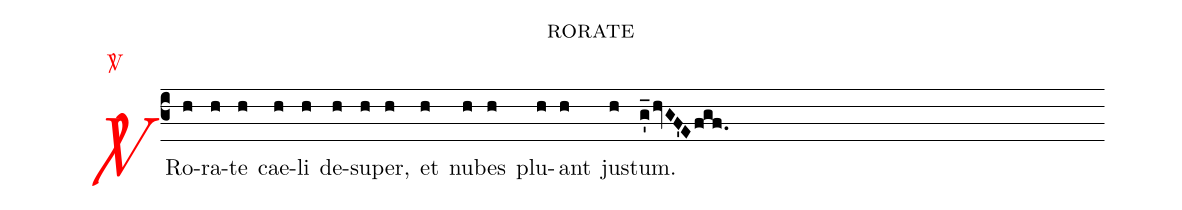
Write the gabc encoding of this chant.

name:rorate;
annotation:{\color{red}\Vbar\ };
%%
(c3)<v>\rubric{\Vbar}</v>Ro(h)ra(h)te(h) cae(h)li(h) de(h)su(h)per,(h) et(h) nu(h)bes(h) plu(h)ant(h) jus(h)tum.(g_'hvGF'Efgf.)
